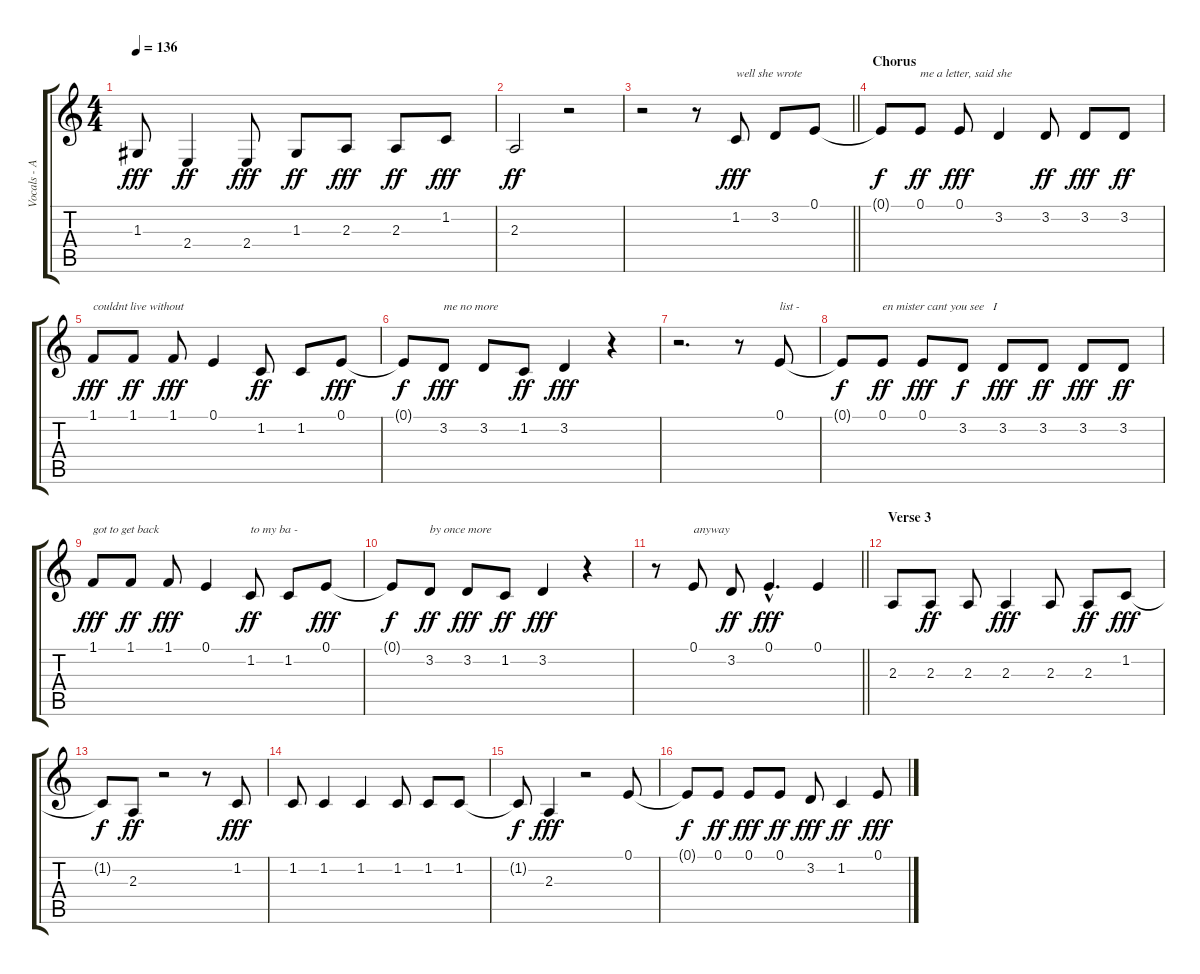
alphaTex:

\track ("Vocals - Alex Chilton" "Vocals - A") {instrument tenorsax}
\staff {score tabs}
\tuning (E4 B3 G3 D3 A2 E2) {hide}
\ts (4 4)
\tempo 136
\clef g2
\ks c
1.3.8{dy fff} 2.4.4{dy ff} 2.4.8{dy fff} 1.3.8{dy ff} 2.3.8{dy fff} 2.3.8{dy ff} 1.2.8{dy fff} |
2.3.2{dy ff} r.2 |
\barLineRight lightlight
r.2 r.8 1.2.8{txt "well she wrote" dy fff} 3.2.8 0.1.8 |
\section ("" "Chorus")
0.1{t}.8{dy f} 0.1.8{txt "me a letter, said she" dy ff} 0.1.8{dy fff} 3.2.4 3.2.8{dy ff} 3.2.8{dy fff} 3.2.8{dy ff} |
1.1.8{txt "couldnt live without" dy fff} 1.1.8{dy ff} 1.1.8{dy fff} 0.1.4 1.2.8{dy ff} 1.2.8 0.1.8{dy fff} |
0.1{t}.8{dy f} 3.2.8{txt "me no more" dy fff} 3.2.8 1.2.8{dy ff} 3.2.4{dy fff} r.4 |
r.2{d} r.8 0.1.8{txt "list -"} |
0.1{t}.8{dy f} 0.1.8{txt "en mister cant you see   I" dy ff} 0.1.8{dy fff} 3.2.8{dy f} 3.2.8{dy fff} 3.2.8{dy ff} 3.2.8{dy fff} 3.2.8{dy ff} |
1.1.8{txt "got to get back" dy fff} 1.1.8{dy ff} 1.1.8{dy fff} 0.1.4 1.2.8{txt "to my ba -" dy ff} 1.2.8 0.1.8{dy fff} |
0.1{t}.8{dy f} 3.2.8{txt "by once more" dy ff} 3.2.8{dy fff} 1.2.8{dy ff} 3.2.4{dy fff} r.4 |
\barLineRight lightlight
r.8 0.1.8{txt "anyway"} 3.2.8{dy ff} 0.1{hac}.4{d dy fff} 0.1.4 |
\section ("" "Verse 3")
2.3.8 2.3.8{dy ff} 2.3.8 2.3.4{dy fff} 2.3.8 2.3.8{dy ff} 1.2.8{dy fff} |
1.2{t}.8{dy f} 2.3.8{dy ff} r.2 r.8 1.2.8{dy fff} |
1.2.8 1.2.4 1.2.4 1.2.8 1.2.8 1.2.8 |
1.2{t}.8{dy f} 2.3.4{dy fff} r.2 0.1.8 |
0.1{t}.8{dy f} 0.1.8{dy ff} 0.1.8{dy fff} 0.1.8{dy ff} 3.2.8{dy fff} 1.2.4{dy ff} 0.1.8{dy fff}
